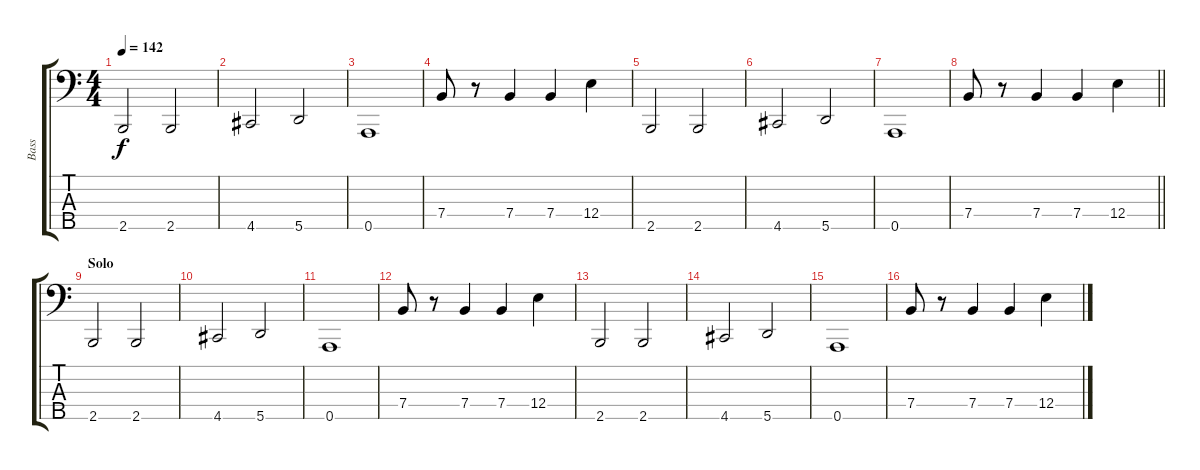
\track ("Bass" "Bass") {instrument electricbasspick}
\staff {score tabs}
\tuning (G2 D2 A1 E1 A0) {hide}
\ts (4 4)
\tempo 142
\clef f4
\ks c
2.5.2{dy f} 2.5.2 |
4.5.2 5.5.2 |
0.5.1 |
7.4.8 r.8 7.4.4 7.4.4 12.4.4 |
2.5.2 2.5.2 |
4.5.2 5.5.2 |
0.5.1 |
\barLineRight lightlight
7.4.8 r.8 7.4.4 7.4.4 12.4.4 |
\section ("" "Solo")
2.5.2 2.5.2 |
4.5.2 5.5.2 |
0.5.1 |
7.4.8 r.8 7.4.4 7.4.4 12.4.4 |
2.5.2 2.5.2 |
4.5.2 5.5.2 |
0.5.1 |
7.4.8 r.8 7.4.4 7.4.4 12.4.4
